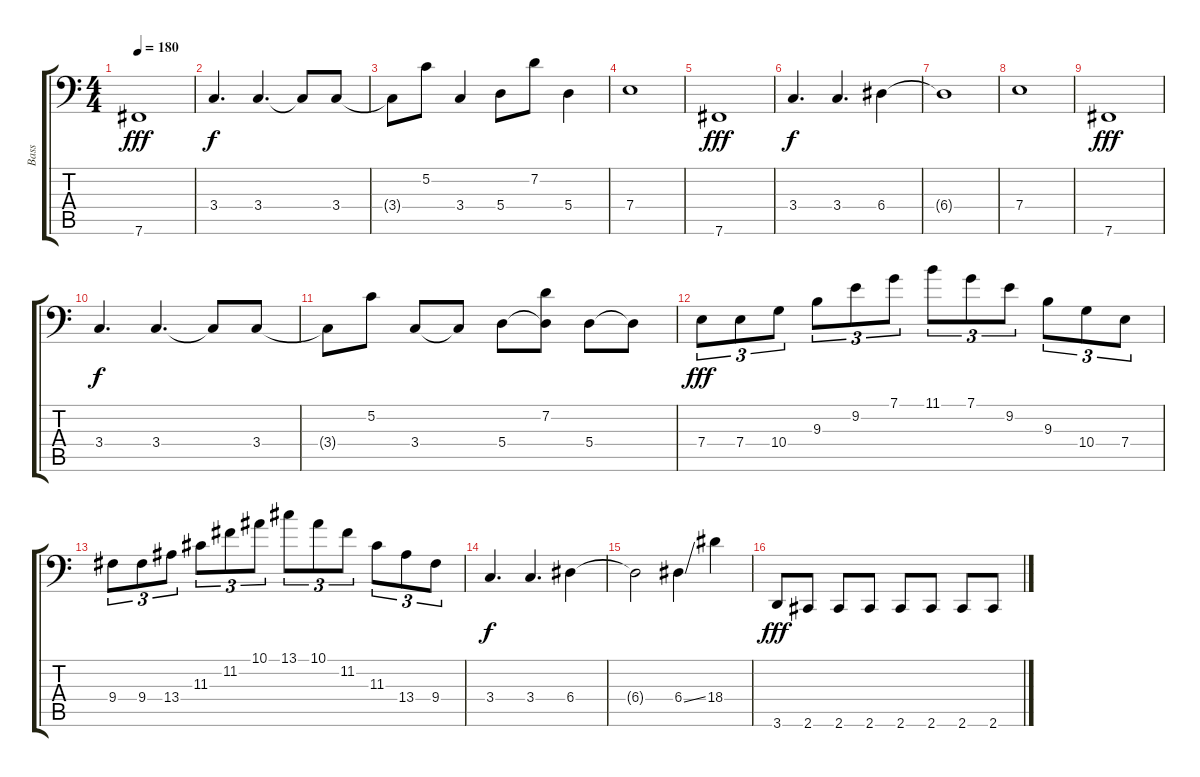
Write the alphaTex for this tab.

\track ("Bass" "Bass") {instrument electricbassfinger}
\staff {score tabs}
\tuning (C3 G2 D2 A1 E1 B0) {hide}
\ts (4 4)
\tempo 180
\clef f4
\ks c
7.6.1{dy fff} |
3.4.4{d dy f} 3.4.4{d} 3.4{t}.8 3.4.8 |
3.4{t}.8 5.2.8 3.4.4 5.4.8 7.2.8 5.4.4 |
7.4.1 |
7.6.1{dy fff} |
3.4.4{d dy f} 3.4.4{d} 6.4.4 |
6.4{t}.1 |
7.4.1 |
7.6.1{dy fff} |
3.4.4{d dy f} 3.4.4{d} 3.4{t}.8 3.4.8 |
3.4{t}.8 5.2.8 3.4.8 3.4{t}.8 5.4.8 (7.2 5.4{t}).8 5.4.8 5.4{t}.8 |
7.4.8{tu (3 2) dy fff} 7.4.8{tu (3 2)} 10.4.8{tu (3 2)} 9.3.8{tu (3 2)} 9.2.8{tu (3 2)} 7.1.8{tu (3 2)} 11.1.8{tu (3 2)} 7.1.8{tu (3 2)} 9.2.8{tu (3 2)} 9.3.8{tu (3 2)} 10.4.8{tu (3 2)} 7.4.8{tu (3 2)} |
9.4.8{tu (3 2)} 9.4.8{tu (3 2)} 13.4.8{tu (3 2)} 11.3.8{tu (3 2)} 11.2.8{tu (3 2)} 10.1.8{tu (3 2)} 13.1.8{tu (3 2)} 10.1.8{tu (3 2)} 11.2.8{tu (3 2)} 11.3.8{tu (3 2)} 13.4.8{tu (3 2)} 9.4.8{tu (3 2)} |
3.4.4{d dy f} 3.4.4{d} 6.4.4 |
6.4{t}.2 6.4{ss}.4 18.4.4 |
3.6.8{dy fff} 2.6.8 2.6.8 2.6.8 2.6.8 2.6.8 2.6.8 2.6.8
